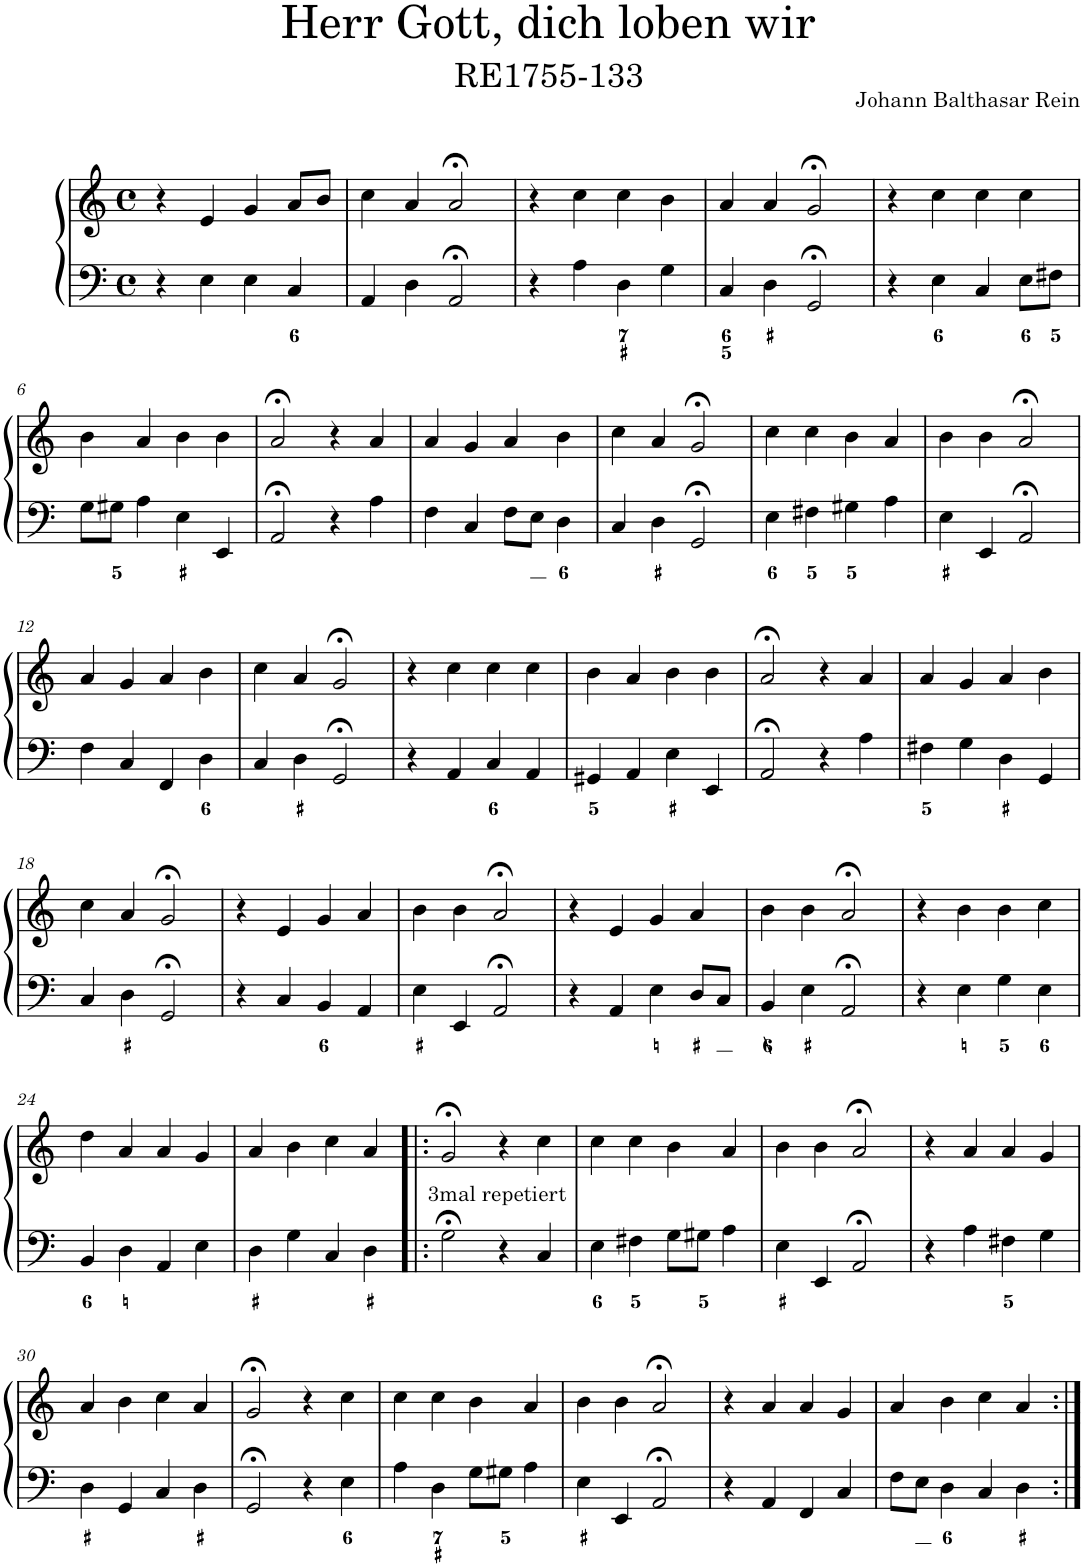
**kern	**kern
*part1	*part1
*staff2	*staff1
*I"Piano	*
*I'Pno.	*
*clefF4	*clefG2
*k[]	*k[]
*M4/4	*M4/4
*met(c)	*met(c)
=1	=1
4r	4r
4E\	4e/
4E\	4g/
4C/	8a/L
.	8b/J
=2	=2
4AA/	4cc\
4D\	4a/
2AA;</	2a;</
=3	=3
4r	4r
4A\	4cc\
4D\	4cc\
4G\	4b\
=4	=4
4C/	4a/
4D\	4a/
2GG;</	2g;</
=5	=5
4r	4r
4E\	4cc\
4C/	4cc\
8E\L	4cc\
8F#X\J	.
!!LO:LB:g=z
=6	=6
8G\L	4b\
8G#X\J	.
4A\	4a/
4E\	4b\
4EE/	4b\
=7	=7
2AA;</	2a;</
4r	4r
4A\	4a/
=8	=8
4F\	4a/
4C/	4g/
8F\L	4a/
8E\J	.
4D\	4b\
=9	=9
4C/	4cc\
4D\	4a/
2GG;</	2g;</
=10	=10
4E\	4cc\
4F#X\	4cc\
4G#X\	4b\
4A\	4a/
=11	=11
4E\	4b\
4EE/	4b\
2AA;</	2a;</
!!LO:LB:g=z
=12	=12
4F\	4a/
4C/	4g/
4FF/	4a/
4D\	4b\
=13	=13
4C/	4cc\
4D\	4a/
2GG;</	2g;</
=14	=14
4r	4r
4AA/	4cc\
4C/	4cc\
4AA/	4cc\
=15	=15
4GG#X/	4b\
4AA/	4a/
4E\	4b\
4EE/	4b\
=16	=16
2AA;</	2a;</
4r	4r
4A\	4a/
=17	=17
4F#X\	4a/
4G\	4g/
4D\	4a/
4GG/	4b\
!!LO:LB:g=z
=18	=18
4C/	4cc\
4D\	4a/
2GG;</	2g;</
=19	=19
4r	4r
4C/	4e/
4BB/	4g/
4AA/	4a/
=20	=20
4E\	4b\
4EE/	4b\
2AA;</	2a;</
=21	=21
4r	4r
4AA/	4e/
4E\	4g/
8D/L	4a/
8C/J	.
=22	=22
4BB/	4b\
4E\	4b\
2AA;</	2a;</
=23	=23
4r	4r
4E\	4b\
4G\	4b\
4E\	4cc\
!!LO:LB:g=z
=24	=24
4BB/	4dd\
4D\	4a/
4AA/	4a/
4E\	4g/
=25	=25
4D\	4a/
4G\	4b\
4C/	4cc\
4D\	4a/
=26!|:	=26!|:
!	!LO:TX:b:t=3mal repetiert
2G;<\	2g;</
4r	4r
4C/	4cc\
=27	=27
4E\	4cc\
4F#X\	4cc\
8G\L	4b\
8G#X\J	.
4A\	4a/
=28	=28
4E\	4b\
4EE/	4b\
2AA;</	2a;</
=29	=29
4r	4r
4A\	4a/
4F#X\	4a/
4G\	4g/
!!LO:LB:g=z
=30	=30
4D\	4a/
4GG/	4b\
4C/	4cc\
4D\	4a/
=31	=31
2GG;</	2g;</
4r	4r
4E\	4cc\
=32	=32
4A\	4cc\
4D\	4cc\
8G\L	4b\
8G#X\J	.
4A\	4a/
=33	=33
4E\	4b\
4EE/	4b\
2AA;</	2a;</
=34	=34
4r	4r
4AA/	4a/
4FF/	4a/
4C/	4g/
=35	=35
8F\L	4a/
8E\J	.
4D\	4b\
4C/	4cc\
4D\	4a/
=:|!	=:|!
*-	*-
